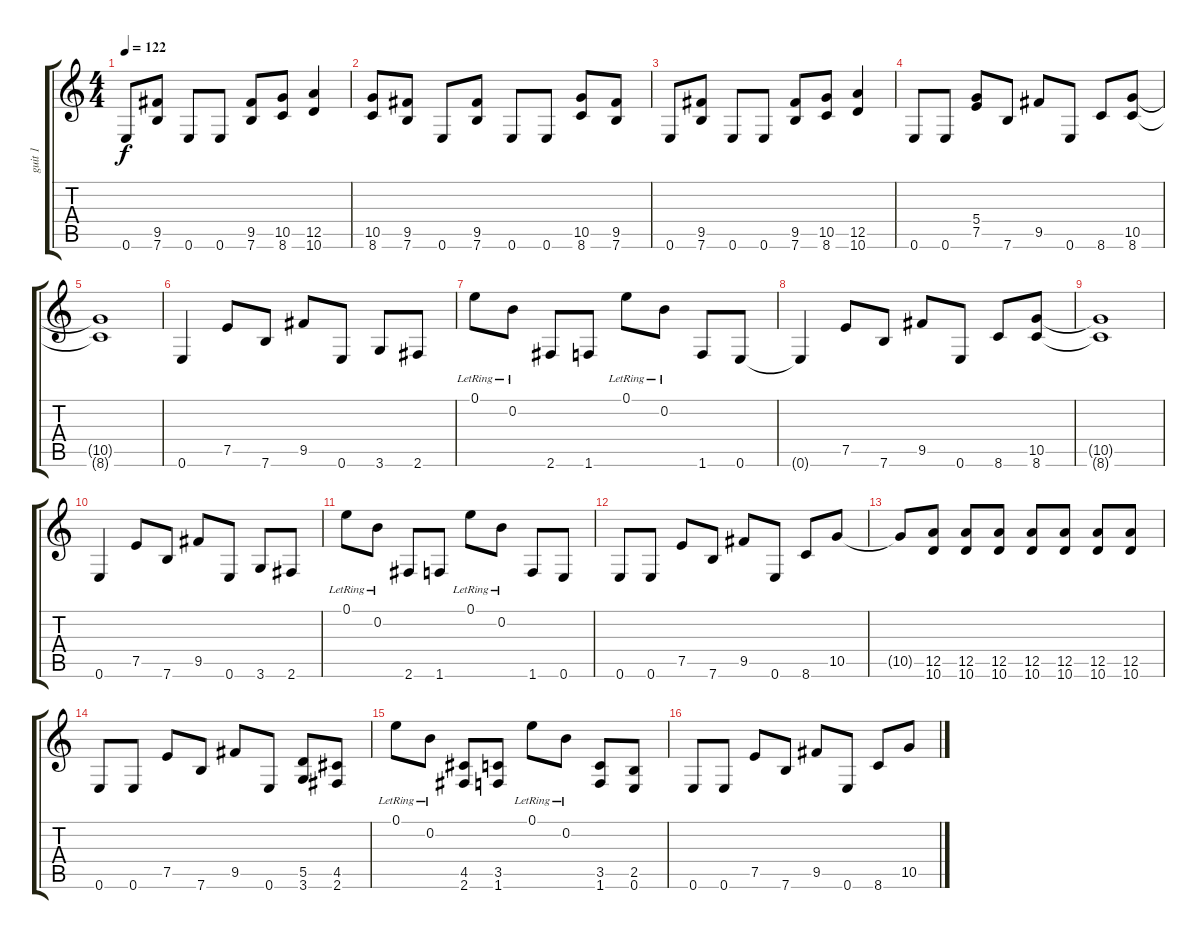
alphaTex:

\track ("guit 1" "guit 1") {instrument distortionguitar}
\staff {score tabs}
\tuning (E4 B3 G3 D3 A2 E2) {hide}
\ts (4 4)
\tempo 122
\clef g2
\ks c
0.6.8{dy f} (9.5 7.6).8 0.6.8 0.6.8 (9.5 7.6).8 (10.5 8.6).8 (12.5 10.6).4 |
(10.5 8.6).8 (9.5 7.6).8 0.6.8 (9.5 7.6).8 0.6.8 0.6.8 (10.5 8.6).8 (9.5 7.6).8 |
0.6.8 (9.5 7.6).8 0.6.8 0.6.8 (9.5 7.6).8 (10.5 8.6).8 (12.5 10.6).4 |
0.6.8 0.6.8 (5.4 7.5).8 7.6.8 9.5.8 0.6.8 8.6.8 (10.5 8.6).8 |
(10.5{t} 8.6{t}).1 |
0.6.4 7.5.8 7.6.8 9.5.8 0.6.8 3.6.8 2.6.8 |
0.1{lr}.8 0.2{lr}.8 2.6.8 1.6.8 0.1{lr}.8 0.2{lr}.8 1.6.8 0.6.8 |
0.6{t}.4 7.5.8 7.6.8 9.5.8 0.6.8 8.6.8 (10.5 8.6).8 |
(10.5{t} 8.6{t}).1 |
0.6.4 7.5.8 7.6.8 9.5.8 0.6.8 3.6.8 2.6.8 |
0.1{lr}.8 0.2{lr}.8 2.6.8 1.6.8 0.1{lr}.8 0.2{lr}.8 1.6.8 0.6.8 |
0.6.8 0.6.8 7.5.8 7.6.8 9.5.8 0.6.8 8.6.8 10.5.8 |
10.5{t}.8 (12.5 10.6).8 (12.5 10.6).8 (12.5 10.6).8 (12.5 10.6).8 (12.5 10.6).8 (12.5 10.6).8 (12.5 10.6).8 |
0.6.8 0.6.8 7.5.8 7.6.8 9.5.8 0.6.8 (5.5 3.6).8 (4.5 2.6).8 |
0.1{lr}.8 0.2{lr}.8 (4.5 2.6).8 (3.5 1.6).8 0.1{lr}.8 0.2{lr}.8 (3.5 1.6).8 (2.5 0.6).8 |
0.6.8 0.6.8 7.5.8 7.6.8 9.5.8 0.6.8 8.6.8 10.5.8
